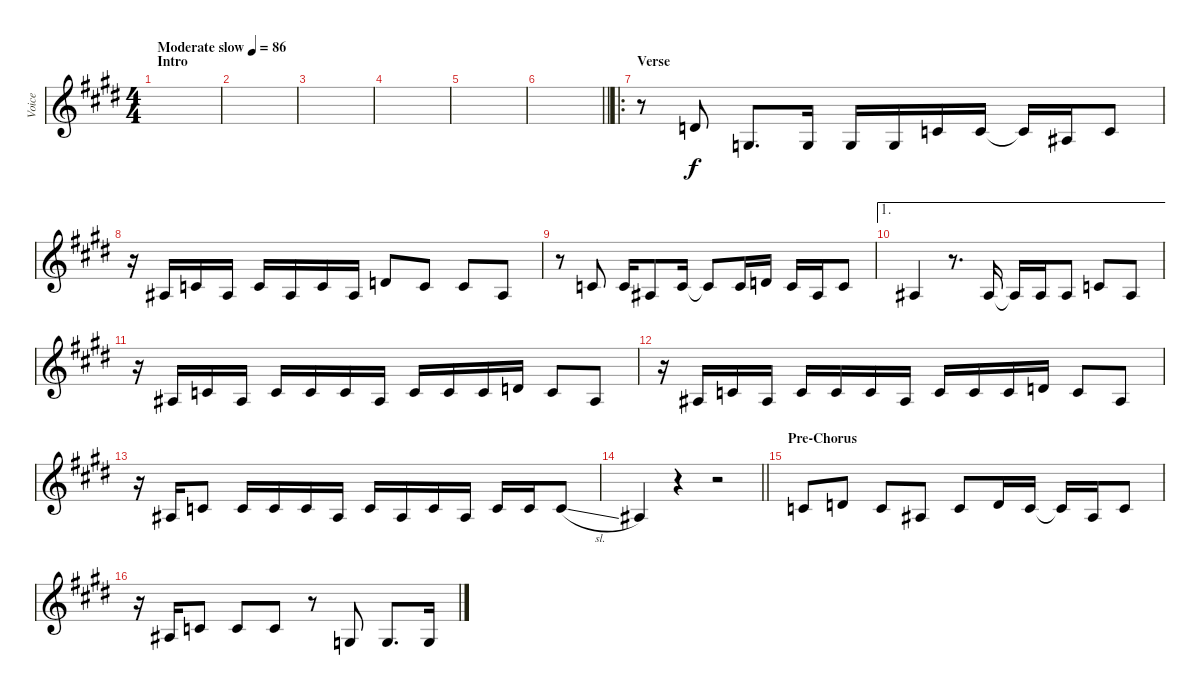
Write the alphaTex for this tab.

\track ("Voice" "Voice") {instrument voiceoohs}
\staff {score}
\tuning (Eb4 Bb3 Gb3 Db3 Ab2 Eb2) {hide}
\ts (4 4)
\section ("" "Intro")
\tempo (86 "Moderate slow")
\clef g2
\ks e
|
|
|
|
|
\barLineRight lightlight
|
\ro
\section ("" "Verse")
r.8 4.2.8 1.3.8{d} 1.3.16 1.3.16 1.3.16 2.2.16 2.2.16 2.2{t}.16 0.2.16 2.2.8 |
r.16 0.2.16 2.2.16 0.2.16 2.2.16 0.2.16 2.2.16 0.2.16 4.2.8 2.2.8 2.2.8 0.2.8 |
r.8 2.2.8 2.2.16 0.2.8 2.2.16 2.2{t}.8 2.2.16 4.2.16 2.2.16 0.2.16 2.2.8 |
\ae 1
0.2.4 r.8{d} 0.2.16 0.2{t}.16 0.2.16 0.2.8 2.2.8 0.2.8 |
r.16 0.2.16 2.2.16 0.2.16 2.2.16 2.2.16 2.2.16 0.2.16 2.2.16 2.2.16 2.2.16 4.2.16 2.2.8 0.2.8 |
r.16 0.2.16 2.2.16 0.2.16 2.2.16 2.2.16 2.2.16 0.2.16 2.2.16 2.2.16 2.2.16 4.2.16 2.2.8 0.2.8 |
r.16 0.2.16 2.2.8 2.2.16 2.2.16 2.2.16 0.2.16 2.2.16 0.2.16 2.2.16 0.2.16 2.2.16 2.2.16 2.2{sl}.8 |
\barLineRight lightlight
0.2.4 r.4 r.2 |
\section ("" "Pre-Chorus")
2.2.8 4.2.8 2.2.8 0.2.8 2.2.8 4.2.16 2.2.16 2.2{t}.16 0.2.16 2.2.8 |
r.16 4.3.16 2.2.8 2.2.8 2.2.8 r.8 1.3.8 1.3.8{d} 1.3.16
